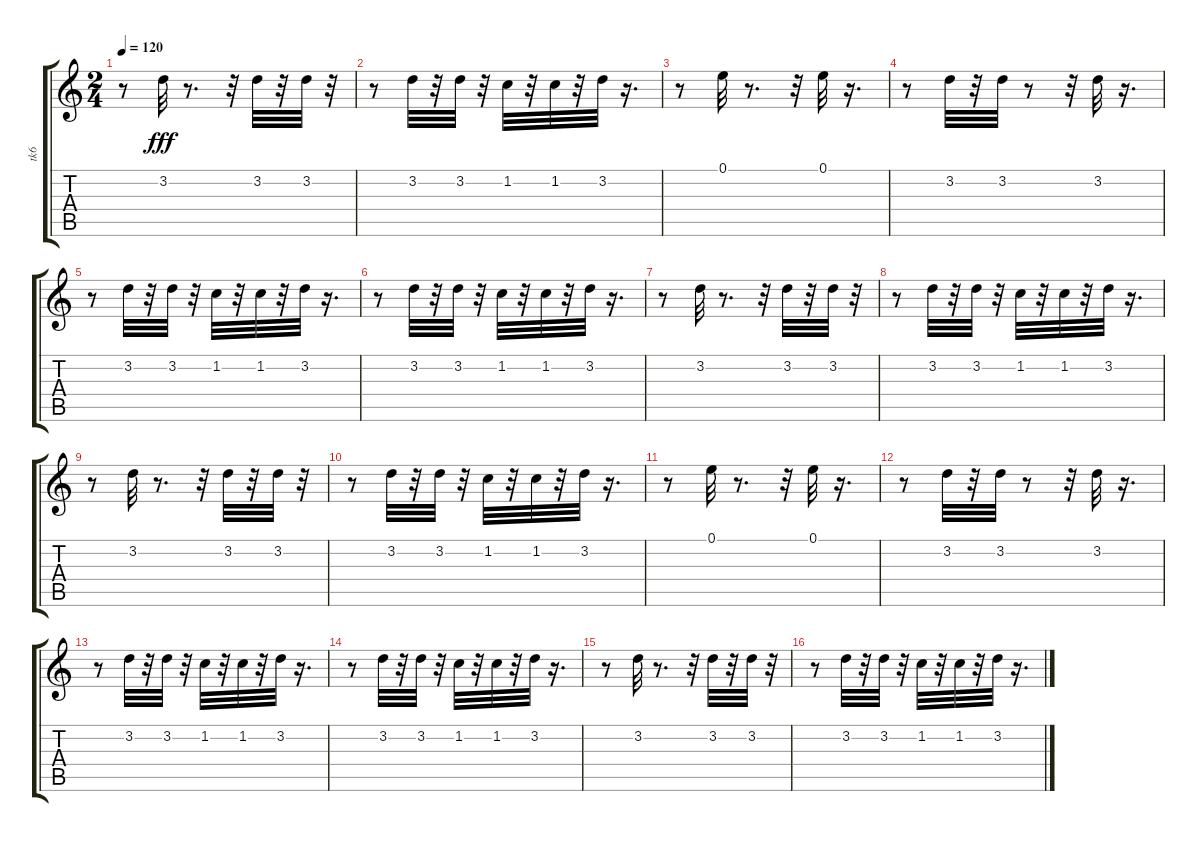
\track ("tk6" "tk6") {instrument electricguitarmuted}
\staff {score tabs}
\tuning (E4 B3 G3 D3 A2 E2) {hide}
\ts (2 4)
\tempo 120
\clef g2
\ks c
r.8{dy fff} 3.2.32 r.8{d} r.32 3.2.32 r.32 3.2.32 r.32 |
r.8 3.2.32 r.32 3.2.32 r.32 1.2.32 r.32 1.2.32 r.32 3.2.32 r.16{d} |
r.8 0.1.32 r.8{d} r.32 0.1.32 r.16{d} |
r.8 3.2.32 r.32 3.2.32 r.8 r.32 3.2.32 r.16{d} |
r.8 3.2.32 r.32 3.2.32 r.32 1.2.32 r.32 1.2.32 r.32 3.2.32 r.16{d} |
r.8 3.2.32 r.32 3.2.32 r.32 1.2.32 r.32 1.2.32 r.32 3.2.32 r.16{d} |
r.8 3.2.32 r.8{d} r.32 3.2.32 r.32 3.2.32 r.32 |
r.8 3.2.32 r.32 3.2.32 r.32 1.2.32 r.32 1.2.32 r.32 3.2.32 r.16{d} |
r.8 3.2.32 r.8{d} r.32 3.2.32 r.32 3.2.32 r.32 |
r.8 3.2.32 r.32 3.2.32 r.32 1.2.32 r.32 1.2.32 r.32 3.2.32 r.16{d} |
r.8 0.1.32 r.8{d} r.32 0.1.32 r.16{d} |
r.8 3.2.32 r.32 3.2.32 r.8 r.32 3.2.32 r.16{d} |
r.8 3.2.32 r.32 3.2.32 r.32 1.2.32 r.32 1.2.32 r.32 3.2.32 r.16{d} |
r.8 3.2.32 r.32 3.2.32 r.32 1.2.32 r.32 1.2.32 r.32 3.2.32 r.16{d} |
r.8 3.2.32 r.8{d} r.32 3.2.32 r.32 3.2.32 r.32 |
r.8 3.2.32 r.32 3.2.32 r.32 1.2.32 r.32 1.2.32 r.32 3.2.32 r.16{d}
